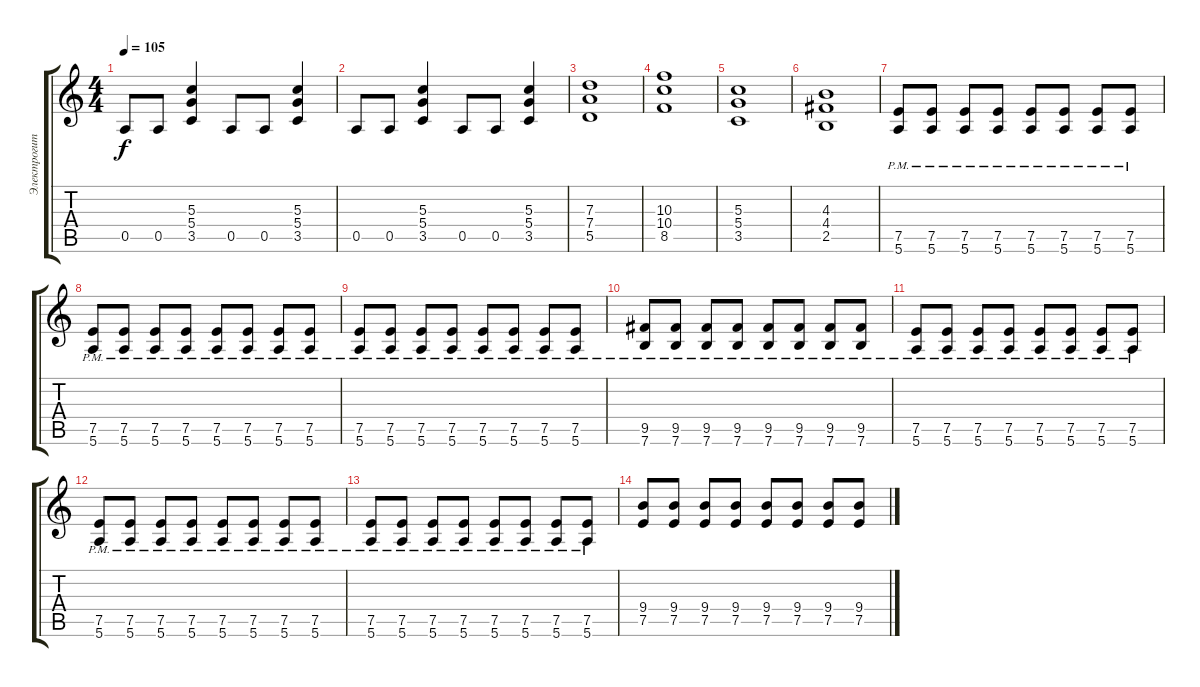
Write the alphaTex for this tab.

\track ("Электрогитара" "Электрогит") {instrument distortionguitar}
\staff {score tabs}
\tuning (E4 B3 G3 D3 A2 E2) {hide}
\ts (4 4)
\tempo 105
\clef g2
\ks c
0.5.8{dy f} 0.5.8 (5.3 5.4 3.5).4 0.5.8 0.5.8 (5.3 5.4 3.5).4 |
0.5.8 0.5.8 (5.3 5.4 3.5).4 0.5.8 0.5.8 (5.3 5.4 3.5).4 |
(7.3 7.4 5.5).1 |
(10.3 10.4 8.5).1 |
(5.3 5.4 3.5).1 |
(4.3 4.4 2.5).1 |
(7.5{pm} 5.6{pm}).8 (7.5{pm} 5.6{pm}).8 (7.5{pm} 5.6{pm}).8 (7.5{pm} 5.6{pm}).8 (7.5{pm} 5.6{pm}).8 (7.5{pm} 5.6{pm}).8 (7.5{pm} 5.6{pm}).8 (7.5{pm} 5.6{pm}).8 |
(7.5{pm} 5.6{pm}).8 (7.5{pm} 5.6{pm}).8 (7.5{pm} 5.6{pm}).8 (7.5{pm} 5.6{pm}).8 (7.5{pm} 5.6{pm}).8 (7.5{pm} 5.6{pm}).8 (7.5{pm} 5.6{pm}).8 (7.5{pm} 5.6{pm}).8 |
(7.5{pm} 5.6{pm}).8 (7.5{pm} 5.6{pm}).8 (7.5{pm} 5.6{pm}).8 (7.5{pm} 5.6{pm}).8 (7.5{pm} 5.6{pm}).8 (7.5{pm} 5.6{pm}).8 (7.5{pm} 5.6{pm}).8 (7.5{pm} 5.6{pm}).8 |
(9.5{pm} 7.6{pm}).8 (9.5{pm} 7.6{pm}).8 (9.5{pm} 7.6{pm}).8 (9.5{pm} 7.6{pm}).8 (9.5{pm} 7.6{pm}).8 (9.5{pm} 7.6{pm}).8 (9.5{pm} 7.6{pm}).8 (9.5{pm} 7.6{pm}).8 |
(7.5{pm} 5.6{pm}).8 (7.5{pm} 5.6{pm}).8 (7.5{pm} 5.6{pm}).8 (7.5{pm} 5.6{pm}).8 (7.5{pm} 5.6{pm}).8 (7.5{pm} 5.6{pm}).8 (7.5{pm} 5.6{pm}).8 (7.5{pm} 5.6{pm}).8 |
(7.5{pm} 5.6{pm}).8 (7.5{pm} 5.6{pm}).8 (7.5{pm} 5.6{pm}).8 (7.5{pm} 5.6{pm}).8 (7.5{pm} 5.6{pm}).8 (7.5{pm} 5.6{pm}).8 (7.5{pm} 5.6{pm}).8 (7.5{pm} 5.6{pm}).8 |
(7.5{pm} 5.6{pm}).8 (7.5{pm} 5.6{pm}).8 (7.5{pm} 5.6{pm}).8 (7.5{pm} 5.6{pm}).8 (7.5{pm} 5.6{pm}).8 (7.5{pm} 5.6{pm}).8 (7.5{pm} 5.6{pm}).8 (7.5{pm} 5.6{pm}).8 |
(9.4 7.5).8 (9.4 7.5).8 (9.4 7.5).8 (9.4 7.5).8 (9.4 7.5).8 (9.4 7.5).8 (9.4 7.5).8 (9.4 7.5).8
